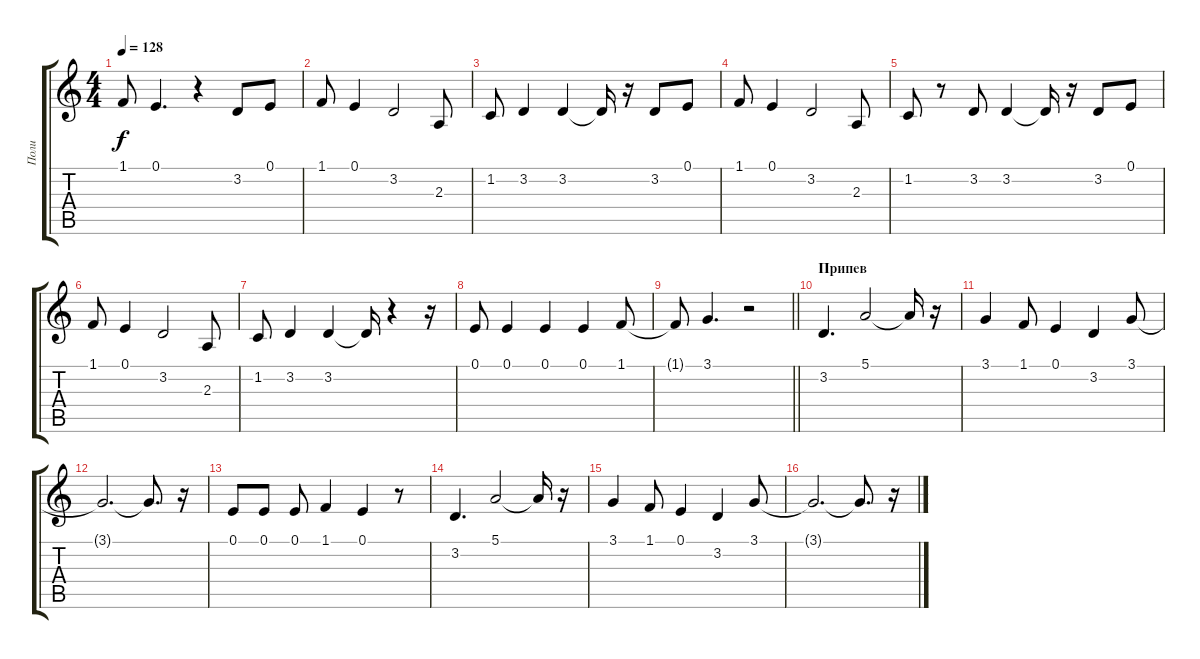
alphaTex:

\track ("Поли" "Поли") {instrument stringensemble1}
\staff {score tabs}
\tuning (E4 B3 G3 D3 A2 E2) {hide}
\ts (4 4)
\tempo 128
\clef g2
\ks c
1.1{t}.8{dy f} 0.1.4{d} r.4 3.2.8 0.1.8 |
1.1.8 0.1.4 3.2.2 2.3.8 |
1.2.8 3.2.4 3.2.4 3.2{t}.16 r.16 3.2.8 0.1.8 |
1.1.8 0.1.4 3.2.2 2.3.8 |
1.2.8 r.8 3.2.8 3.2.4 3.2{t}.16 r.16 3.2.8 0.1.8 |
1.1.8 0.1.4 3.2.2 2.3.8 |
1.2.8 3.2.4 3.2.4 3.2{t}.16 r.4 r.16 |
0.1.8 0.1.4 0.1.4 0.1.4 1.1.8 |
\barLineRight lightlight
1.1{t}.8 3.1.4{d} r.2 |
\section ("" "Припев")
3.2.4{d} 5.1.2 5.1{t}.16 r.16 |
3.1.4 1.1.8 0.1.4 3.2.4 3.1.8 |
3.1{t}.2{d} 3.1{t}.8{d} r.16 |
0.1.8 0.1.8 0.1.8 1.1.4 0.1.4 r.8 |
3.2.4{d} 5.1.2 5.1{t}.16 r.16 |
3.1.4 1.1.8 0.1.4 3.2.4 3.1.8 |
3.1{t}.2{d} 3.1{t}.8{d} r.16
